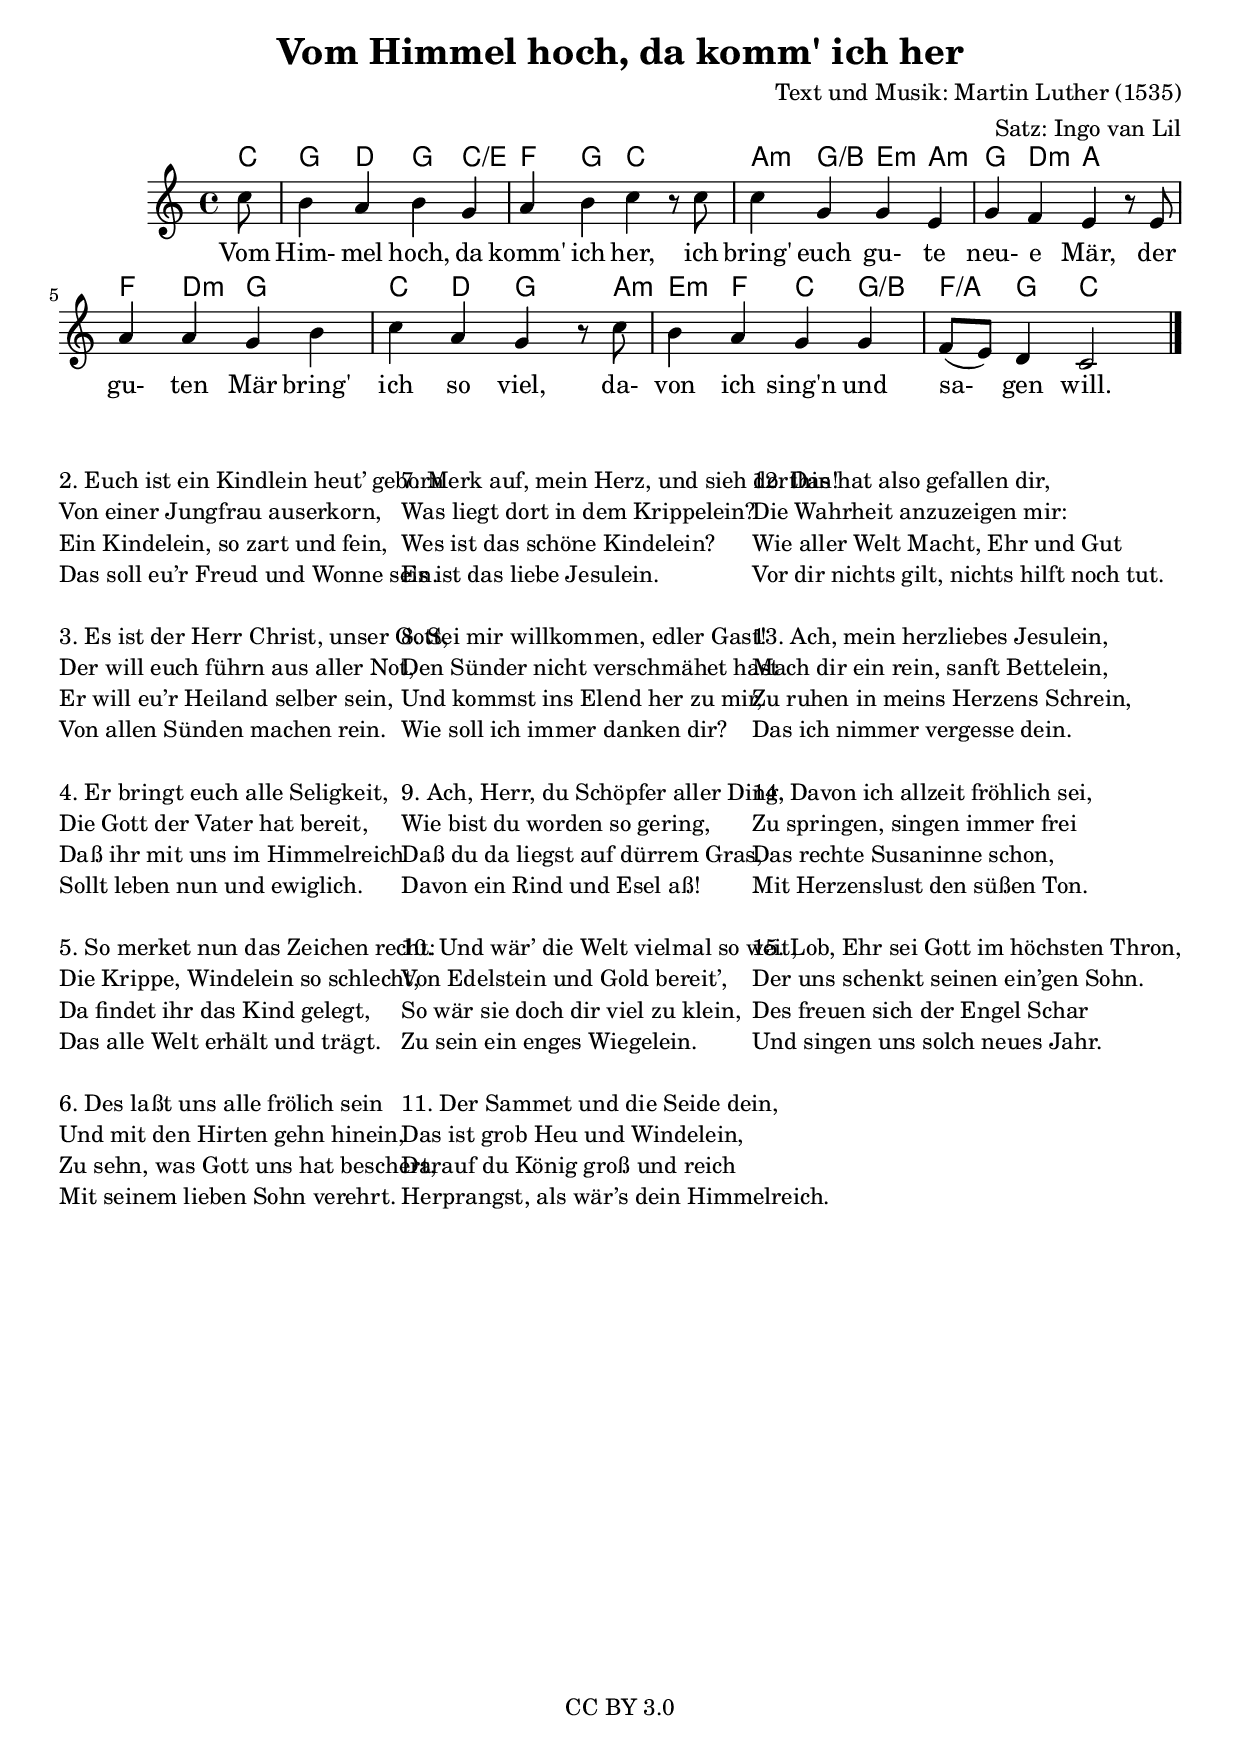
\version "2.24.2"
\version "2.24.2"
VHH_maintainerEmail = "inguin@gmx.de"
VHH_title = "Vom Himmel hoch, da komm' ich her"
VHH_arranger = "Satz: Ingo van Lil"
VHH_composer = "Text und Musik: Martin Luther (1535)"
VHH_copyright = "CC BY 3.0"

VHH_melody = \relative c'' {
  \clef treble
  \key c \major
  \time 4/4
  \partial 8

  c8 b4 a b g a b c
  r8 c c4 g g e g f e
  r8 e a4 a g b c a g
  r8 c b4 a g g f8( e) d4 c2
  \bar "|."
}

VHH_text = \lyricmode {
  Vom Him- mel hoch, da komm' ich her,
  ich bring' euch gu- te neu- e Mär,
  der gu- ten Mär bring' ich so viel,
  da- von ich sing'n und sa- gen will.
}

VHH_harmonies = \chordmode {
  c8 g4 d4 g c/e f g c2
  a4:m g/b e:m a:m g d:m a2
  f4 d:m g2 c4 d g4.
  a8:m e4:m f c g/b f/a g c2
}

VHH_Score = \score {
  <<
    \new ChordNames {
      \VHH_harmonies
    }
    \new Voice = "sopran" {
      \VHH_melody
    }
    \new Lyrics \lyricsto "sopran" \VHH_text
  >>
}

VHH_Strophen = \markup {
  \fill-line {
    \column {
      \hspace #0
      \line { 2. Euch ist ein Kindlein heut’ geborn }
      \line {    Von einer Jungfrau auserkorn, }
      \line {    Ein Kindelein, so zart und fein, }
      \line {    Das soll eu’r Freud und Wonne sein. }

      \hspace #0
      \line { 3. Es ist der Herr Christ, unser Gott, }
      \line {    Der will euch führn aus aller Not, }
      \line {    Er will eu’r Heiland selber sein, }
      \line {    Von allen Sünden machen rein. }

      \hspace #0
      \line { 4. Er bringt euch alle Seligkeit, }
      \line {    Die Gott der Vater hat bereit, }
      \line {    Daß ihr mit uns im Himmelreich }
      \line {    Sollt leben nun und ewiglich. }

      \hspace #0
      \line { 5. So merket nun das Zeichen recht: }
      \line {    Die Krippe, Windelein so schlecht, }
      \line {    Da findet ihr das Kind gelegt, }
      \line {    Das alle Welt erhält und trägt. }

      \hspace #0
      \line { 6. Des laßt uns alle frölich sein }
      \line {    Und mit den Hirten gehn hinein, }
      \line {    Zu sehn, was Gott uns hat beschert, }
      \line {    Mit seinem lieben Sohn verehrt. }
    }

    \column {
      \hspace #0
      \line { 7. Merk auf, mein Herz, und sieh dorthin! }
      \line {    Was liegt dort in dem Krippelein? }
      \line {    Wes ist das schöne Kindelein? }
      \line {    Es ist das liebe Jesulein. }

      \hspace #0
      \line { 8. Sei mir willkommen, edler Gast! }
      \line {    Den Sünder nicht verschmähet hast }
      \line {    Und kommst ins Elend her zu mir, }
      \line {    Wie soll ich immer danken dir? }

      \hspace #0
      \line { 9. Ach, Herr, du Schöpfer aller Ding, }
      \line {    Wie bist du worden so gering, }
      \line {    Daß du da liegst auf dürrem Gras, }
      \line {    Davon ein Rind und Esel aß! }

      \hspace #0
      \line { 10. Und wär’ die Welt vielmal so weit, }
      \line {     Von Edelstein und Gold bereit’, }
      \line {     So wär sie doch dir viel zu klein, }
      \line {     Zu sein ein enges Wiegelein. }

      \hspace #0
      \line { 11. Der Sammet und die Seide dein, }
      \line {     Das ist grob Heu und Windelein, }
      \line {     Darauf du König groß und reich }
      \line {     Herprangst, als wär’s dein Himmelreich. }
    }

    \column {
      \hspace #0
      \line { 12. Das hat also gefallen dir, }
      \line {     Die Wahrheit anzuzeigen mir: }
      \line {     Wie aller Welt Macht, Ehr und Gut }
      \line {     Vor dir nichts gilt, nichts hilft noch tut. }

      \hspace #0
      \line { 13. Ach, mein herzliebes Jesulein, }
      \line {     Mach dir ein rein, sanft Bettelein, }
      \line {     Zu ruhen in meins Herzens Schrein, }
      \line {     Das ich nimmer vergesse dein. }

      \hspace #0
      \line { 14. Davon ich allzeit fröhlich sei, }
      \line {     Zu springen, singen immer frei }
      \line {     Das rechte Susaninne schon, }
      \line {     Mit Herzenslust den süßen Ton. }

      \hspace #0
      \line { 15. Lob, Ehr sei Gott im höchsten Thron, }
      \line {     Der uns schenkt seinen ein’gen Sohn. }
      \line {     Des freuen sich der Engel Schar }
      \line {     Und singen uns solch neues Jahr. }
    }
  }
}

\header {
  title = \VHH_title
  composer = \VHH_composer
  arranger = \VHH_arranger
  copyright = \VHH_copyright
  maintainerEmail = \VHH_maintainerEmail
}
\VHH_Score
\VHH_Strophen
